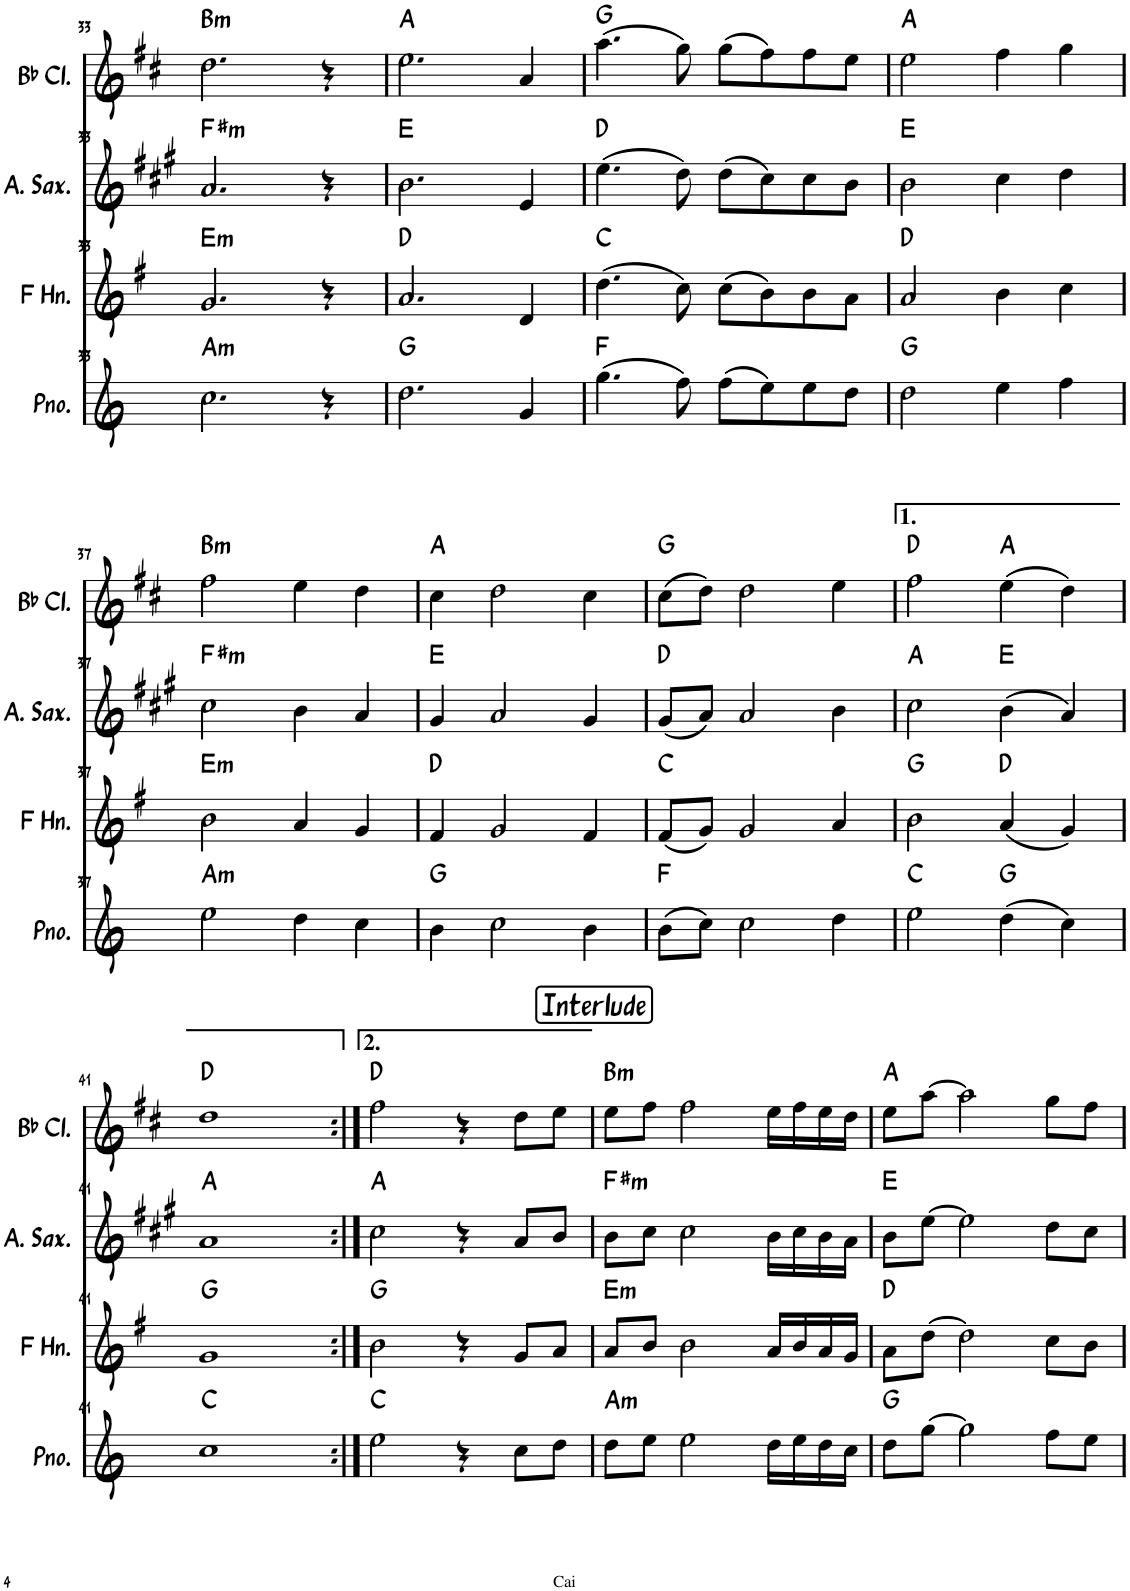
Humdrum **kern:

**kern	**harte	**kern	**harte	**kern	**harte	**kern	**harte
*part4	*part4	*part3	*part3	*part2	*part2	*part1	*part1
*staff4	*	*staff3	*	*staff2	*	*staff1	*
*I"钢琴	*	*I"F调圆号	*	*I"中音萨克斯	*	*I"降B调单簧管	*
!!LO:PB:g=z
*clefG2	*	*clefG2	*	*clefG2	*	*clefG2	*
*	*	*Trd4c7	*	*Trd5c9	*	*Trd1c2	*
*k[]	*	*k[f#]	*	*k[f#c#g#]	*	*k[f#c#]	*
*M4/4	*	*M4/4	*	*M4/4	*	*M4/4	*
=33	=33	=33	=33	=33	=33	=33	=33
!	!LO:H:kt=m	!	!LO:H:kt=m	!	!LO:H:kt=m	!	!LO:H:kt=m
2.cc\	A:min	2.g/	E:min	2.a/	F#:min	2.dd\	B:min
4r	.	4r	.	4r	.	4r	.
=34	=34	=34	=34	=34	=34	=34	=34
2.dd\	G:maj	2.a/	D:maj	2.b\	E:maj	2.ee\	A:maj
4g/	.	4d/	.	4e/	.	4a/	.
=35	=35	=35	=35	=35	=35	=35	=35
(4.gg\	F:maj	(4.dd\	C:maj	(4.ee\	D:maj	(4.aa\	G:maj
8ff\)	.	8cc\)	.	8dd\)	.	8gg\)	.
(8ff\L	.	(8cc\L	.	(8dd\L	.	(8gg\L	.
8ee\)	.	8b\)	.	8cc#\)	.	8ff#\)	.
8ee\	.	8b\	.	8cc#\	.	8ff#\	.
8dd\J	.	8a\J	.	8b\J	.	8ee\J	.
=36	=36	=36	=36	=36	=36	=36	=36
2dd\	G:maj	2a/	D:maj	2b\	E:maj	2ee\	A:maj
4ee\	.	4b\	.	4cc#\	.	4ff#\	.
4ff\	.	4cc\	.	4dd\	.	4gg\	.
!!LO:LB:g=z
=37	=37	=37	=37	=37	=37	=37	=37
!	!LO:H:kt=m	!	!LO:H:kt=m	!	!LO:H:kt=m	!	!LO:H:kt=m
2ee\	A:min	2b\	E:min	2cc#\	F#:min	2ff#\	B:min
4dd\	.	4a/	.	4b\	.	4ee\	.
4cc\	.	4g/	.	4a/	.	4dd\	.
=38	=38	=38	=38	=38	=38	=38	=38
4b\	G:maj	4f#/	D:maj	4g#/	E:maj	4cc#\	A:maj
2cc\	.	2g/	.	2a/	.	2dd\	.
4b\	.	4f#/	.	4g#/	.	4cc#\	.
=39	=39	=39	=39	=39	=39	=39	=39
(8b\L	F:maj	(8f#/L	C:maj	(8g#/L	D:maj	(8cc#\L	G:maj
8cc\J)	.	8g/J)	.	8a/J)	.	8dd\J)	.
2cc\	.	2g/	.	2a/	.	2dd\	.
4dd\	.	4a/	.	4b\	.	4ee\	.
=40	=40	=40	=40	=40	=40	=40	=40
2ee\	C:maj	2b\	G:maj	2cc#\	A:maj	2ff#\	D:maj
(4dd\	G:maj	(4a/	D:maj	(4b\	E:maj	(4ee\	A:maj
4cc\)	.	4g/)	.	4a/)	.	4dd\)	.
!!LO:LB:g=z
=41	=41	=41	=41	=41	=41	=41	=41
1cc	C:maj	1g	G:maj	1a	A:maj	1dd	D:maj
=42:|!	=42:|!	=42:|!	=42:|!	=42:|!	=42:|!	=42:|!	=42:|!
2ee\	C:maj	2b\	G:maj	2cc#\	A:maj	2ff#\	D:maj
4r	.	4r	.	4r	.	4r	.
8cc\L	.	8g/L	.	8a/L	.	8dd\L	.
8dd\J	.	8a/J	.	8b/J	.	8ee\J	.
!!LO:REH:place=s1:a:B:cj:fs=14:t=Interlude
=43	=43	=43	=43	=43	=43	=43	=43
!	!LO:H:kt=m	!	!LO:H:kt=m	!	!LO:H:kt=m	!	!LO:H:kt=m
8dd\L	A:min	8a/L	E:min	8b\L	F#:min	8ee\L	B:min
8ee\J	.	8b/J	.	8cc#\J	.	8ff#\J	.
2ee\	.	2b\	.	2cc#\	.	2ff#\	.
16dd\LL	.	16a/LL	.	16b\LL	.	16ee\LL	.
16ee\	.	16b/	.	16cc#\	.	16ff#\	.
16dd\	.	16a/	.	16b\	.	16ee\	.
16cc\JJ	.	16g/JJ	.	16a\JJ	.	16dd\JJ	.
=44	=44	=44	=44	=44	=44	=44	=44
8dd\L	G:maj	8a\L	D:maj	8b\L	E:maj	8ee\L	A:maj
[8gg\J	.	[8dd\J	.	[8ee\J	.	[8aa\J	.
2gg\]	.	2dd\]	.	2ee\]	.	2aa\]	.
8ff\L	.	8cc\L	.	8dd\L	.	8gg\L	.
8ee\J	.	8b\J	.	8cc#\J	.	8ff#\J	.
=	=	=	=	=	=	=	=
*-	*-	*-	*-	*-	*-	*-	*-
